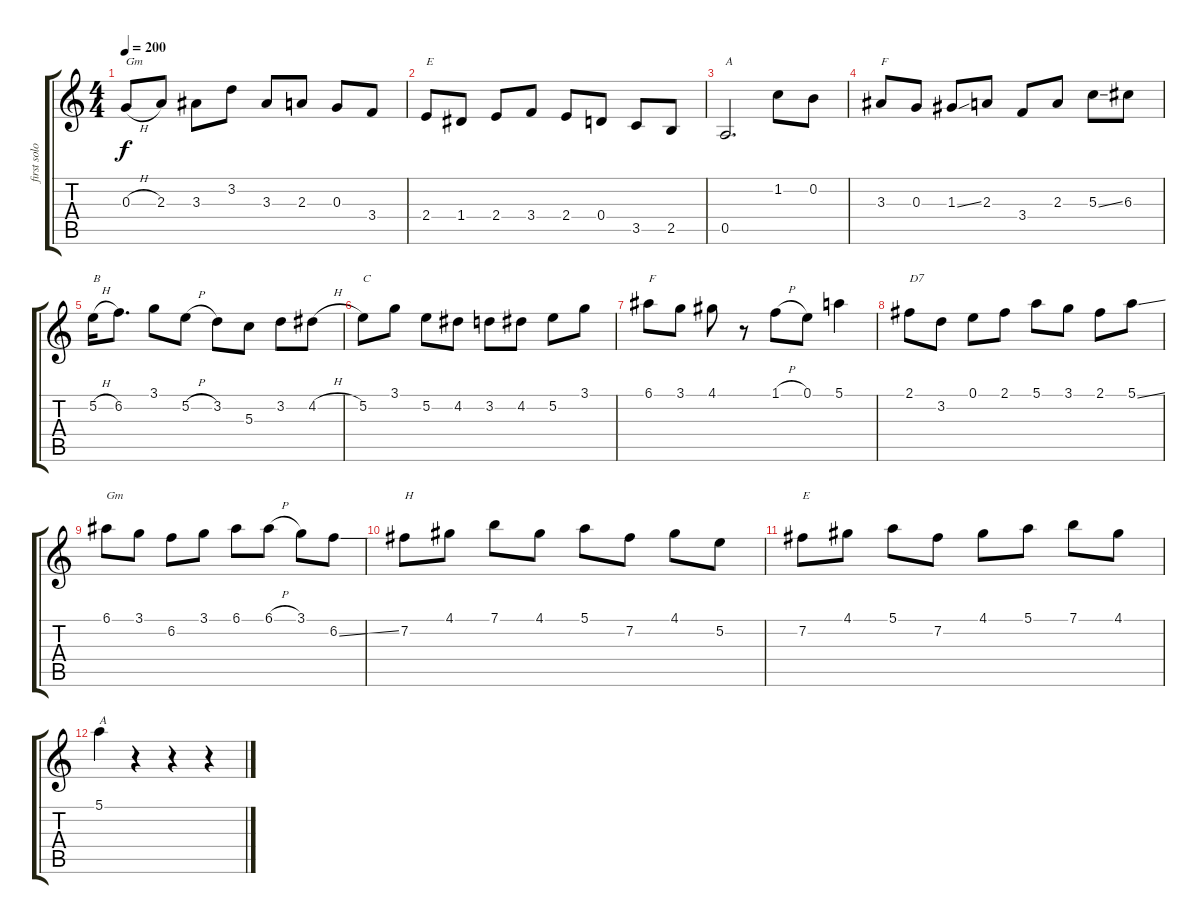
\track ("first solo" "first solo") {instrument acousticguitarnylon}
\staff {score tabs}
\tuning (E4 B3 G3 D3 A2 E2) {hide}
\ts (4 4)
\tempo 200
\clef g2
\ks c
0.3{h}.8{txt "Gm" dy f} 2.3.8 3.3.8 3.2.8 3.3.8 2.3.8 0.3.8 3.4.8 |
2.4.8{txt "E"} 1.4.8 2.4.8 3.4.8 2.4.8 0.4.8 3.5.8 2.5.8 |
0.5.2{d txt "A"} 1.2.8 0.2.8 |
3.3.8{txt "F"} 0.3.8 1.3{ss}.8 2.3.8 3.4.8 2.3.8 5.3{ss}.8 6.3.8 |
5.2{h}.16{txt "B"} 6.2.8{d} 3.1.8 5.2{h}.8 3.2.8 5.3.8 3.2.8 4.2{h}.8 |
5.2.8{txt "C"} 3.1.8 5.2.8 4.2.8 3.2.8 4.2.8 5.2.8 3.1.8 |
6.1.8{txt "F"} 3.1.8 4.1.8 r.8 1.1{h}.8 0.1.8 5.1.4 |
2.1.8{txt "D7"} 3.2.8 0.1.8 2.1.8 5.1.8 3.1.8 2.1.8 5.1{ss}.8 |
6.1.8{txt "Gm"} 3.1.8 6.2.8 3.1.8 6.1.8 6.1{h}.8 3.1.8 6.2{ss}.8 |
7.2.8{txt "H"} 4.1.8 7.1.8 4.1.8 5.1.8 7.2.8 4.1.8 5.2.8 |
7.2.8{txt "E"} 4.1.8 5.1.8 7.2.8 4.1.8 5.1.8 7.1.8 4.1.8 |
5.1.4{txt "A"} r.4 r.4 r.4
